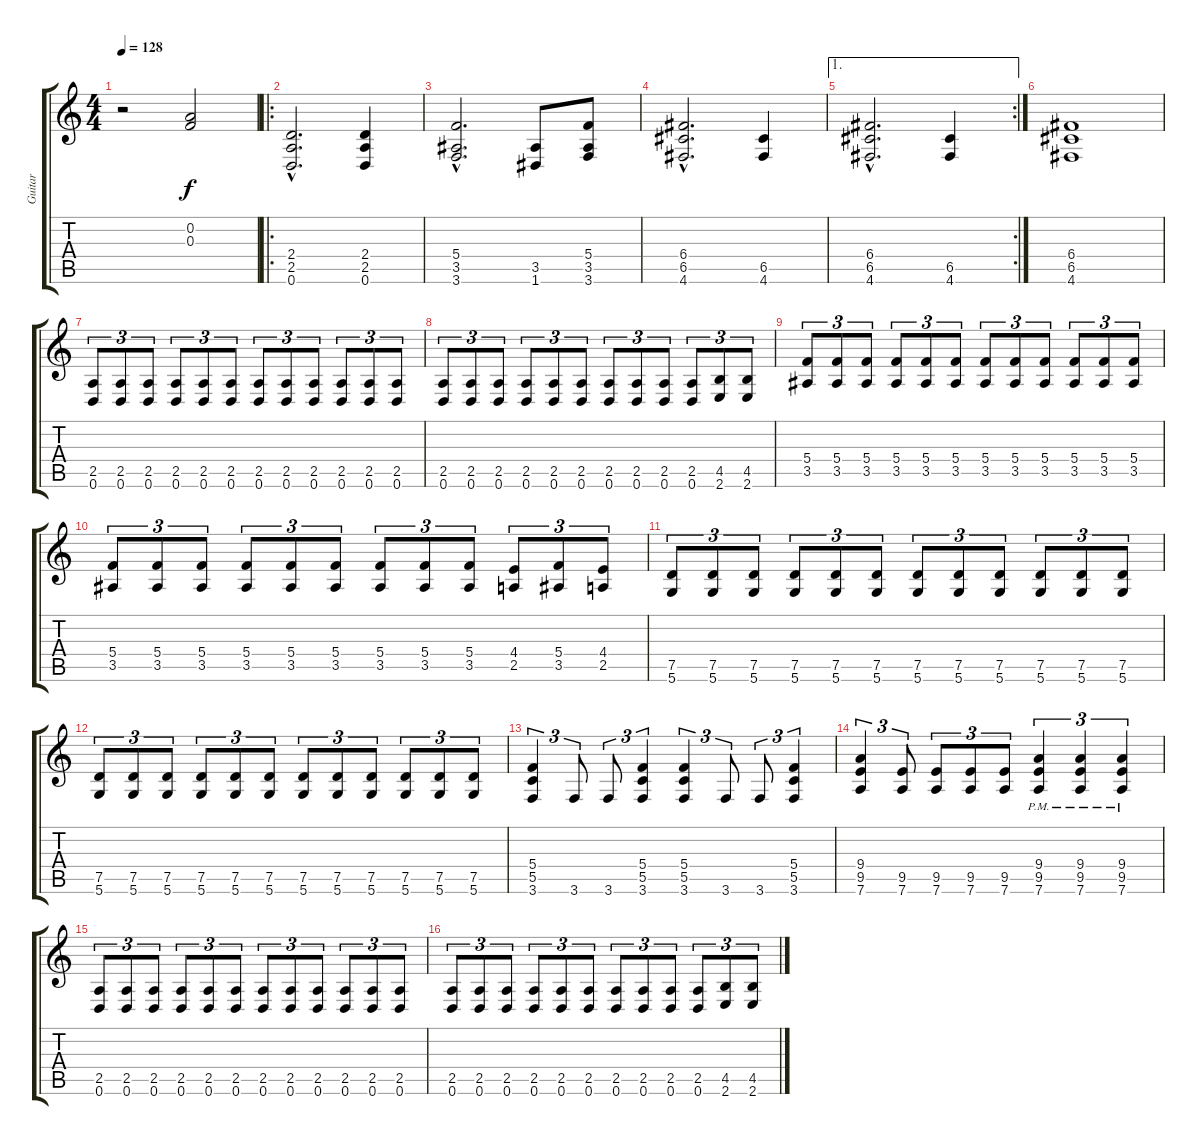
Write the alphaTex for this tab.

\track ("Guitar " "Guitar ") {instrument distortionguitar}
\staff {score tabs}
\tuning (D4 A3 F3 C3 G2 D2) {hide}
\ts (4 4)
\tempo 128
\clef g2
\ks c
r.2{dy f} (0.2 0.3).2 |
\ro
(2.4{hac} 2.5{hac} 0.6{hac}).2{d} (2.4 2.5 0.6).4 |
(5.4{hac} 3.5{hac} 3.6{hac}).2{d} (3.5 1.6).8 (5.4 3.5 3.6).8 |
(6.4{hac} 6.5{hac} 4.6{hac}).2{d} (6.5 4.6).4 |
\ae 1
\rc 2
(6.4{hac} 6.5{hac} 4.6{hac}).2{d} (6.5 4.6).4 |
(6.4 6.5 4.6).1 |
(2.5 0.6).8{tu (3 2)} (2.5 0.6).8{tu (3 2)} (2.5 0.6).8{tu (3 2)} (2.5 0.6).8{tu (3 2)} (2.5 0.6).8{tu (3 2)} (2.5 0.6).8{tu (3 2)} (2.5 0.6).8{tu (3 2)} (2.5 0.6).8{tu (3 2)} (2.5 0.6).8{tu (3 2)} (2.5 0.6).8{tu (3 2)} (2.5 0.6).8{tu (3 2)} (2.5 0.6).8{tu (3 2)} |
(2.5 0.6).8{tu (3 2)} (2.5 0.6).8{tu (3 2)} (2.5 0.6).8{tu (3 2)} (2.5 0.6).8{tu (3 2)} (2.5 0.6).8{tu (3 2)} (2.5 0.6).8{tu (3 2)} (2.5 0.6).8{tu (3 2)} (2.5 0.6).8{tu (3 2)} (2.5 0.6).8{tu (3 2)} (2.5 0.6).8{tu (3 2)} (4.5 2.6).8{tu (3 2)} (4.5 2.6).8{tu (3 2)} |
(5.4 3.5).8{tu (3 2)} (5.4 3.5).8{tu (3 2)} (5.4 3.5).8{tu (3 2)} (5.4 3.5).8{tu (3 2)} (5.4 3.5).8{tu (3 2)} (5.4 3.5).8{tu (3 2)} (5.4 3.5).8{tu (3 2)} (5.4 3.5).8{tu (3 2)} (5.4 3.5).8{tu (3 2)} (5.4 3.5).8{tu (3 2)} (5.4 3.5).8{tu (3 2)} (5.4 3.5).8{tu (3 2)} |
(5.4 3.5).8{tu (3 2)} (5.4 3.5).8{tu (3 2)} (5.4 3.5).8{tu (3 2)} (5.4 3.5).8{tu (3 2)} (5.4 3.5).8{tu (3 2)} (5.4 3.5).8{tu (3 2)} (5.4 3.5).8{tu (3 2)} (5.4 3.5).8{tu (3 2)} (5.4 3.5).8{tu (3 2)} (4.4 2.5).8{tu (3 2)} (5.4 3.5).8{tu (3 2)} (4.4 2.5).8{tu (3 2)} |
(7.5 5.6).8{tu (3 2)} (7.5 5.6).8{tu (3 2)} (7.5 5.6).8{tu (3 2)} (7.5 5.6).8{tu (3 2)} (7.5 5.6).8{tu (3 2)} (7.5 5.6).8{tu (3 2)} (7.5 5.6).8{tu (3 2)} (7.5 5.6).8{tu (3 2)} (7.5 5.6).8{tu (3 2)} (7.5 5.6).8{tu (3 2)} (7.5 5.6).8{tu (3 2)} (7.5 5.6).8{tu (3 2)} |
(7.5 5.6).8{tu (3 2)} (7.5 5.6).8{tu (3 2)} (7.5 5.6).8{tu (3 2)} (7.5 5.6).8{tu (3 2)} (7.5 5.6).8{tu (3 2)} (7.5 5.6).8{tu (3 2)} (7.5 5.6).8{tu (3 2)} (7.5 5.6).8{tu (3 2)} (7.5 5.6).8{tu (3 2)} (7.5 5.6).8{tu (3 2)} (7.5 5.6).8{tu (3 2)} (7.5 5.6).8{tu (3 2)} |
(5.4 5.5 3.6).4{tu (3 2)} 3.6.8{tu (3 2)} 3.6.8{tu (3 2)} (5.4 5.5 3.6).4{tu (3 2)} (5.4 5.5 3.6).4{tu (3 2)} 3.6.8{tu (3 2)} 3.6.8{tu (3 2)} (5.4 5.5 3.6).4{tu (3 2)} |
(9.4 9.5 7.6).4{tu (3 2)} (9.5 7.6).8{tu (3 2)} (9.5 7.6).8{tu (3 2)} (9.5 7.6).8{tu (3 2)} (9.5 7.6).8{tu (3 2)} (9.4{pm} 9.5{pm} 7.6{pm}).4{tu (3 2)} (9.4{pm} 9.5{pm} 7.6{pm}).4{tu (3 2)} (9.4{pm} 9.5{pm} 7.6{pm}).4{tu (3 2)} |
(2.5 0.6).8{tu (3 2)} (2.5 0.6).8{tu (3 2)} (2.5 0.6).8{tu (3 2)} (2.5 0.6).8{tu (3 2)} (2.5 0.6).8{tu (3 2)} (2.5 0.6).8{tu (3 2)} (2.5 0.6).8{tu (3 2)} (2.5 0.6).8{tu (3 2)} (2.5 0.6).8{tu (3 2)} (2.5 0.6).8{tu (3 2)} (2.5 0.6).8{tu (3 2)} (2.5 0.6).8{tu (3 2)} |
(2.5 0.6).8{tu (3 2)} (2.5 0.6).8{tu (3 2)} (2.5 0.6).8{tu (3 2)} (2.5 0.6).8{tu (3 2)} (2.5 0.6).8{tu (3 2)} (2.5 0.6).8{tu (3 2)} (2.5 0.6).8{tu (3 2)} (2.5 0.6).8{tu (3 2)} (2.5 0.6).8{tu (3 2)} (2.5 0.6).8{tu (3 2)} (4.5 2.6).8{tu (3 2)} (4.5 2.6).8{tu (3 2)}
